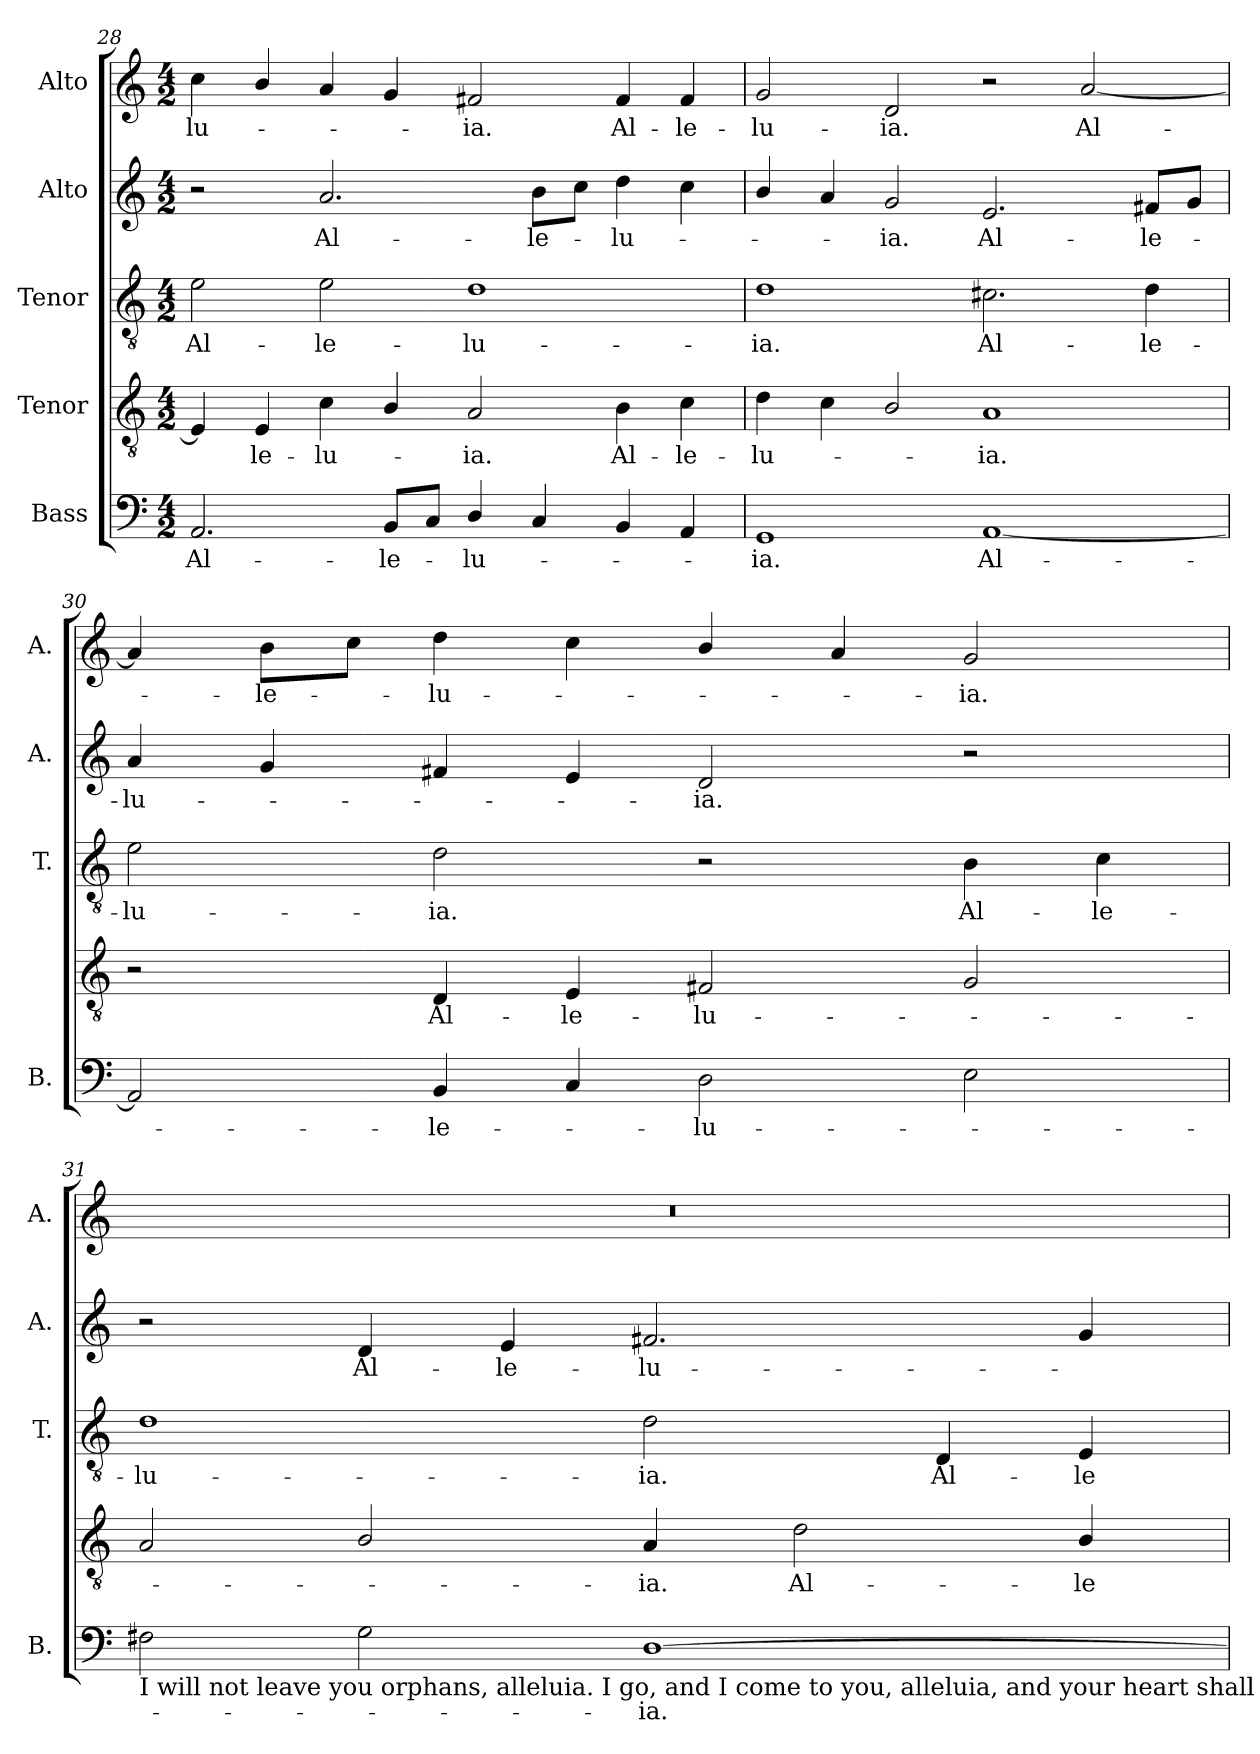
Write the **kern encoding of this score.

**kern	**text	**kern	**text	**kern	**text	**kern	**text	**kern	**text
*part5	*part5	*part4	*part4	*part3	*part3	*part2	*part2	*part1	*part1
*staff5	*staff5	*staff4	*staff4	*staff3	*staff3	*staff2	*staff2	*staff1	*staff1
*I"Bass	*	*I"Tenor	*	*I"Tenor	*	*I"Alto	*	*I"Alto	*
*I'B.	*	*	*	*I'T.	*	*I'A.	*	*I'A.	*
*clefF4	*	*clefGv2	*	*clefGv2	*	*clefG2	*	*clefG2	*
*	*	*ITrd7c12	*	*ITrd7c12	*	*	*	*	*
*k[]	*	*k[]	*	*k[]	*	*k[]	*	*k[]	*
*C:	*	*C:	*	*C:	*	*C:	*	*C:	*
*M4/2	*	*M4/2	*	*M4/2	*	*M4/2	*	*M4/2	*
=28	=28	=28	=28	=28	=28	=28	=28	=28	=28
!	!LO:LY:b:color=#000000	!	!	!	!	!	!	!	!
!	!	!	!	!	!LO:LY:b:color=#000000	!	!	!	!
!	!	!	!	!	!	!	!	!	!LO:LY:b:color=#000000
2.AAi/	Al-	4EEi/]	.	2Ei\	Al-	2r	.	4cci\	-lu-
!	!	!	!LO:LY:b:color=#000000	!	!	!	!	!	!
.	.	4EEi/	-le-	.	.	.	.	4bi/	.
!	!	!	!LO:LY:b:color=#000000	!	!	!	!	!	!
!	!	!	!	!	!LO:LY:b:color=#000000	!	!	!	!
!	!	!	!	!	!	!	!LO:LY:b:color=#000000	!	!
.	.	4Ci\	-lu-	2Ei\	-le-	2.ai/	Al-	4ai/	.
!	!LO:LY:b:color=#000000	!	!	!	!	!	!	!	!
8BBi/L	-le-	4BBi/	.	.	.	.	.	4gi/	.
8Ci/J	.	.	.	.	.	.	.	.	.
!	!LO:LY:b:color=#000000	!	!	!	!	!	!	!	!
!	!	!	!LO:LY:b:color=#000000	!	!	!	!	!	!
!	!	!	!	!	!LO:LY:b:color=#000000	!	!	!	!
!	!	!	!	!	!	!	!	!	!LO:LY:b:color=#000000
4Di/	-lu-	2AAi/	-ia.	1Di	-lu-	.	.	2f#Xi/	-ia.
!	!	!	!	!	!	!	!LO:LY:b:color=#000000	!	!
4Ci/	.	.	.	.	.	8bi\L	-le-	.	.
.	.	.	.	.	.	8cci\J	.	.	.
!	!	!	!LO:LY:b:color=#000000	!	!	!	!	!	!
!	!	!	!	!	!	!	!LO:LY:b:color=#000000	!	!
!	!	!	!	!	!	!	!	!	!LO:LY:b:color=#000000
4BBi/	.	4BBi\	Al-	.	.	4ddi\	-lu-	4f#i/	Al-
!	!	!	!LO:LY:b:color=#000000	!	!	!	!	!	!
!	!	!	!	!	!	!	!	!	!LO:LY:b:color=#000000
4AAi/	.	4Ci\	-le-	.	.	4cci\	.	4f#i/	-le-
=29	=29	=29	=29	=29	=29	=29	=29	=29	=29
!	!LO:LY:b:color=#000000	!	!	!	!	!	!	!	!
!	!	!	!LO:LY:b:color=#000000	!	!	!	!	!	!
!	!	!	!	!	!LO:LY:b:color=#000000	!	!	!	!
!	!	!	!	!	!	!	!	!	!LO:LY:b:color=#000000
1GGi	-ia.	4Di\	-lu-	1Di	-ia.	4bi/	.	2gi/	-lu-
.	.	4Ci\	.	.	.	4ai/	.	.	.
!	!	!	!	!	!	!	!LO:LY:b:color=#000000	!	!
!	!	!	!	!	!	!	!	!	!LO:LY:b:color=#000000
.	.	2BBi/	.	.	.	2gi/	-ia.	2di/	-ia.
!	!LO:LY:b:color=#000000	!	!	!	!	!	!	!	!
!	!	!	!LO:LY:b:color=#000000	!	!	!	!	!	!
!	!	!	!	!	!LO:LY:b:color=#000000	!	!	!	!
!	!	!	!	!	!	!	!LO:LY:b:color=#000000	!	!
[1AAi	Al-	1AAi	-ia.	2.C#Xi\	Al-	2.ei/	Al-	2r	.
!	!	!	!	!	!	!	!	!	!LO:LY:b:color=#000000
.	.	.	.	.	.	.	.	[2ai/	Al-
!	!	!	!	!	!LO:LY:b:color=#000000	!	!	!	!
!	!	!	!	!	!	!	!LO:LY:b:color=#000000	!	!
.	.	.	.	4Di\	-le-	8f#Xi/L	-le-	.	.
.	.	.	.	.	.	8gi/J	.	.	.
=30	=30	=30	=30	=30	=30	=30	=30	=30	=30
!	!	!	!	!	!LO:LY:b:color=#000000	!	!	!	!
!	!	!	!	!	!	!	!LO:LY:b:color=#000000	!	!
2AAi/]	.	2r	.	2Ei\	-lu-	4ai/	-lu-	4ai/]	.
!	!	!	!	!	!	!	!	!	!LO:LY:b:color=#000000
.	.	.	.	.	.	4gi/	.	8bi\L	-le-
.	.	.	.	.	.	.	.	8cci\J	.
!	!LO:LY:b:color=#000000	!	!	!	!	!	!	!	!
!	!	!	!LO:LY:b:color=#000000	!	!	!	!	!	!
!	!	!	!	!	!LO:LY:b:color=#000000	!	!	!	!
!	!	!	!	!	!	!	!	!	!LO:LY:b:color=#000000
4BBi/	-le-	4DDi/	Al-	2Di\	-ia.	4f#Xi/	.	4ddi\	-lu-
!	!	!	!LO:LY:b:color=#000000	!	!	!	!	!	!
4Ci/	.	4EEi/	-le-	.	.	4ei/	.	4cci\	.
!	!LO:LY:b:color=#000000	!	!	!	!	!	!	!	!
!	!	!	!LO:LY:b:color=#000000	!	!	!	!	!	!
!	!	!	!	!	!	!	!LO:LY:b:color=#000000	!	!
2Di\	-lu-	2FF#Xi/	-lu-	2r	.	2di/	-ia.	4bi/	.
.	.	.	.	.	.	.	.	4ai/	.
!	!	!	!	!	!LO:LY:b:color=#000000	!	!	!	!
!	!	!	!	!	!	!	!	!	!LO:LY:b:color=#000000
2Ei\	.	2GGi/	.	4BBi\	Al-	2r	.	2gi/	-ia.
!	!	!	!	!	!LO:LY:b:color=#000000	!	!	!	!
.	.	.	.	4Ci\	-le-	.	.	.	.
!!LO:LB:g=z
=31	=31	=31	=31	=31	=31	=31	=31	=31	=31
!LO:TX:b:t=I will not leave you orphans, alleluia.   I go, and I come to you, alleluia, and your heart shall rejoice, alleluia.	!	!	!	!	!	!	!	!	!
!	!	!	!	!	!LO:LY:b:color=#000000	!	!	!LO:N:vis=1	!
2F#Xi\	.	2AAi/	.	1Di	-lu-	2r	.	0r	.
!	!	!	!	!	!	!	!LO:LY:b:color=#000000	!	!
2Gi\	.	2BBi/	.	.	.	4di/	Al-	.	.
!	!	!	!	!	!	!	!LO:LY:b:color=#000000	!	!
.	.	.	.	.	.	4ei/	-le-	.	.
!	!LO:LY:b:color=#000000	!	!	!	!	!	!	!	!
!	!	!	!LO:LY:b:color=#000000	!	!	!	!	!	!
!	!	!	!	!	!LO:LY:b:color=#000000	!	!	!	!
!	!	!	!	!	!	!	!LO:LY:b:color=#000000	!	!
[1Di	-ia.	4AAi/	-ia.	2Di\	-ia.	2.f#Xi/	-lu-	.	.
!	!	!	!LO:LY:b:color=#000000	!	!	!	!	!	!
.	.	2Di\	Al-	.	.	.	.	.	.
!	!	!	!	!	!LO:LY:b:color=#000000	!	!	!	!
.	.	.	.	4DDi/	Al-	.	.	.	.
!	!	!	!LO:LY:b:color=#000000	!	!	!	!	!	!
!	!	!	!	!	!LO:LY:b:color=#000000	!	!	!	!
.	.	4BBi/	-le-	4EEi/	-le-	4gi/	.	.	.
=	=	=	=	=	=	=	=	=	=
*-	*-	*-	*-	*-	*-	*-	*-	*-	*-
